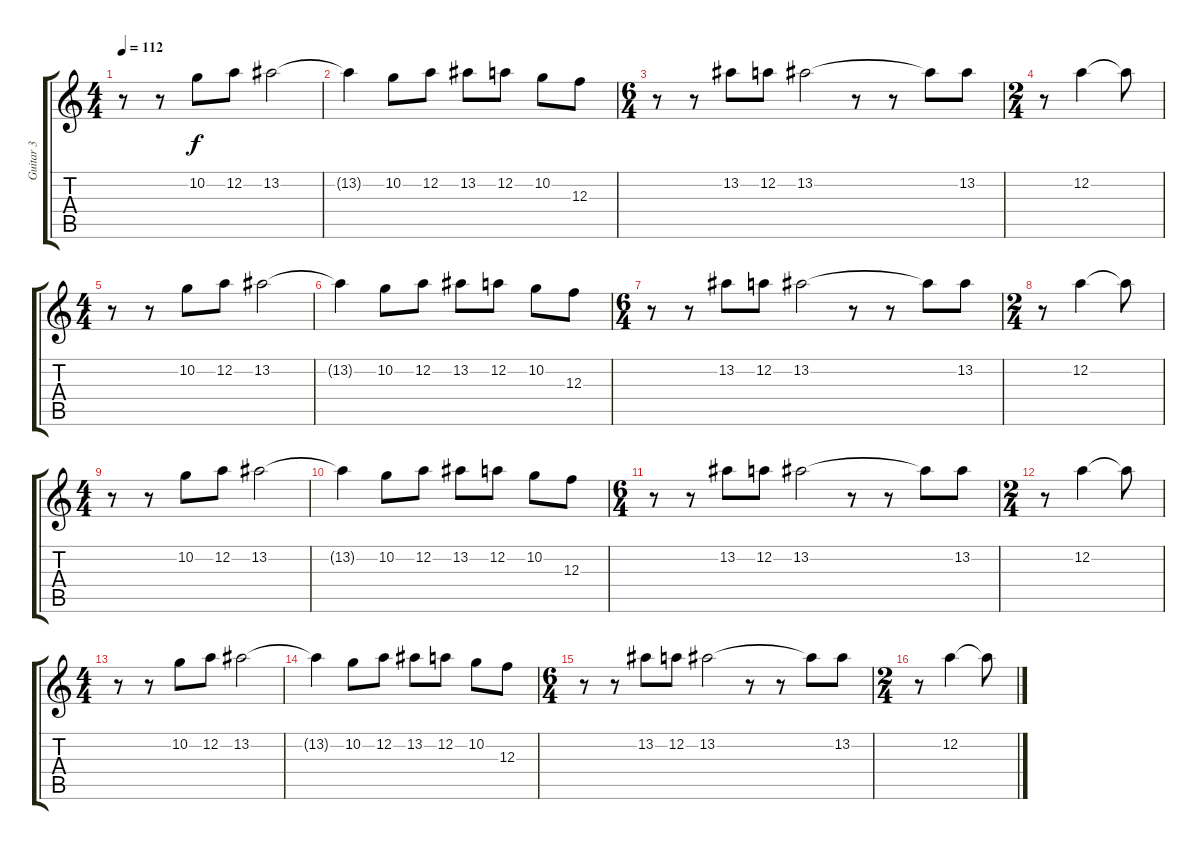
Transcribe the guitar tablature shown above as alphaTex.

\track ("Guitar 3" "Guitar 3") {instrument distortionguitar}
\staff {score tabs}
\tuning (D4 A3 F3 C3 G2 D2) {hide}
\ts (4 4)
\tempo 112
\clef g2
\ks c
r.8{dy f instrument distortionguitar} r.8 10.2.8 12.2.8 13.2.2 |
13.2{t}.4 10.2.8 12.2.8 13.2.8 12.2.8 10.2.8 12.3.8 |
\ts (6 4)
r.8 r.8 13.2.8 12.2.8 13.2.2 r.8 r.8 13.2{t}.8 13.2.8 |
\ts (2 4)
r.8 12.2.4 12.2{t}.8 |
\ts (4 4)
r.8 r.8 10.2.8 12.2.8 13.2.2 |
13.2{t}.4 10.2.8 12.2.8 13.2.8 12.2.8 10.2.8 12.3.8 |
\ts (6 4)
r.8 r.8 13.2.8 12.2.8 13.2.2 r.8 r.8 13.2{t}.8 13.2.8 |
\ts (2 4)
r.8 12.2.4 12.2{t}.8 |
\ts (4 4)
r.8 r.8 10.2.8 12.2.8 13.2.2 |
13.2{t}.4 10.2.8 12.2.8 13.2.8 12.2.8 10.2.8 12.3.8 |
\ts (6 4)
r.8 r.8 13.2.8 12.2.8 13.2.2 r.8 r.8 13.2{t}.8 13.2.8 |
\ts (2 4)
r.8 12.2.4 12.2{t}.8 |
\ts (4 4)
r.8 r.8 10.2.8 12.2.8 13.2.2 |
13.2{t}.4 10.2.8 12.2.8 13.2.8 12.2.8 10.2.8 12.3.8 |
\ts (6 4)
r.8 r.8 13.2.8 12.2.8 13.2.2 r.8 r.8 13.2{t}.8 13.2.8 |
\ts (2 4)
r.8 12.2.4 12.2{t}.8
